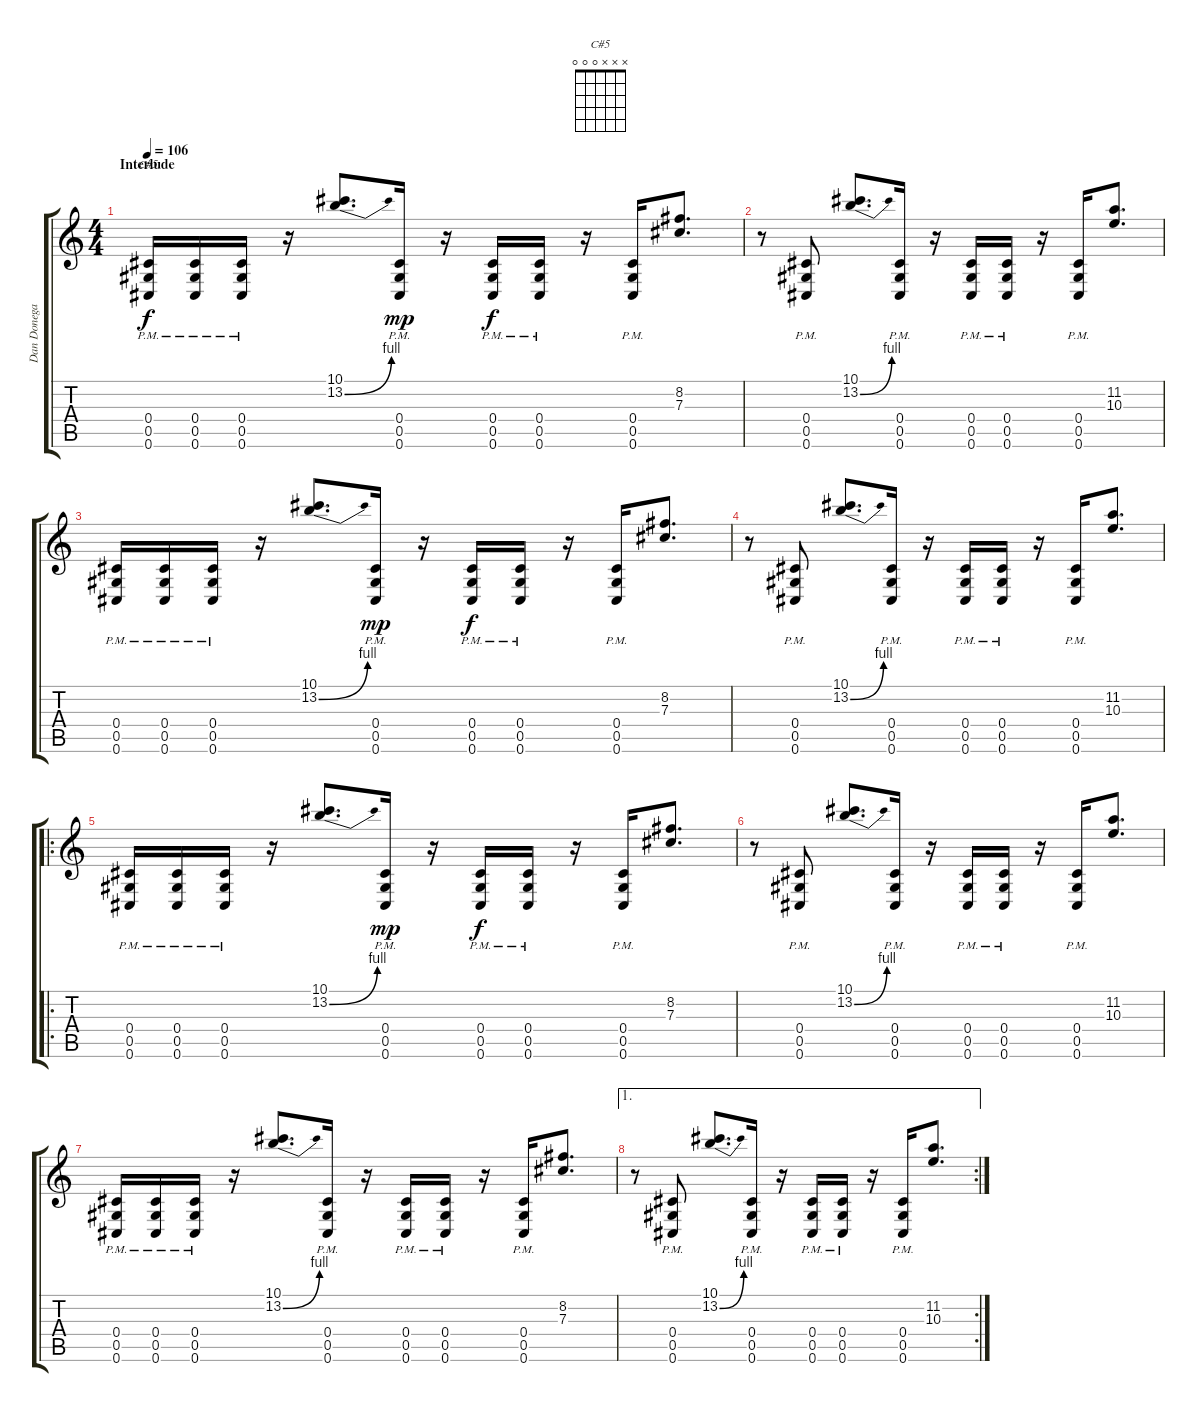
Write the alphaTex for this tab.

\track ("Dan Donegan" "Dan Donega") {instrument distortionguitar}
\staff {score tabs}
\tuning (Eb4 Bb3 Gb3 Db3 Ab2 Db2) {hide}
\chord ("C#5" x x x 0 0 0)
\ts (4 4)
\section ("" "Interlude")
\tempo 106
\clef g2
\ks c
(0.4{pm} 0.5{pm} 0.6{pm}).16{ch "C#5" dy f} (0.4{pm} 0.5{pm} 0.6{pm}).16 (0.4{pm} 0.5{pm} 0.6{pm}).16 r.16 (10.1 13.2{be (bend 0 0 60 4)}).8{d} (0.4{pm} 0.5{pm} 0.6{pm}).16{dy mp} r.16 (0.4{pm} 0.5{pm} 0.6{pm}).16{dy f} (0.4{pm} 0.5{pm} 0.6{pm}).16 r.16 (0.4{pm} 0.5{pm} 0.6{pm}).16 (8.2 7.3).8{d} |
r.8 (0.4{pm} 0.5{pm} 0.6{pm}).8 (10.1 13.2{be (bend 0 0 60 4)}).8{d} (0.4{pm} 0.5{pm} 0.6{pm}).16 r.16 (0.4{pm} 0.5{pm} 0.6{pm}).16 (0.4{pm} 0.5{pm} 0.6{pm}).16 r.16 (0.4{pm} 0.5{pm} 0.6{pm}).16 (11.2 10.3).8{d} |
(0.4{pm} 0.5{pm} 0.6{pm}).16 (0.4{pm} 0.5{pm} 0.6{pm}).16 (0.4{pm} 0.5{pm} 0.6{pm}).16 r.16 (10.1 13.2{be (bend 0 0 60 4)}).8{d} (0.4{pm} 0.5{pm} 0.6{pm}).16{dy mp} r.16 (0.4{pm} 0.5{pm} 0.6{pm}).16{dy f} (0.4{pm} 0.5{pm} 0.6{pm}).16 r.16 (0.4{pm} 0.5{pm} 0.6{pm}).16 (8.2 7.3).8{d} |
r.8 (0.4{pm} 0.5{pm} 0.6{pm}).8 (10.1 13.2{be (bend 0 0 60 4)}).8{d} (0.4{pm} 0.5{pm} 0.6{pm}).16 r.16 (0.4{pm} 0.5{pm} 0.6{pm}).16 (0.4{pm} 0.5{pm} 0.6{pm}).16 r.16 (0.4{pm} 0.5{pm} 0.6{pm}).16 (11.2 10.3).8{d} |
\ro
(0.4{pm} 0.5{pm} 0.6{pm}).16 (0.4{pm} 0.5{pm} 0.6{pm}).16 (0.4{pm} 0.5{pm} 0.6{pm}).16 r.16 (10.1 13.2{be (bend 0 0 60 4)}).8{d} (0.4{pm} 0.5{pm} 0.6{pm}).16{dy mp} r.16 (0.4{pm} 0.5{pm} 0.6{pm}).16{dy f} (0.4{pm} 0.5{pm} 0.6{pm}).16 r.16 (0.4{pm} 0.5{pm} 0.6{pm}).16 (8.2 7.3).8{d} |
r.8 (0.4{pm} 0.5{pm} 0.6{pm}).8 (10.1 13.2{be (bend 0 0 60 4)}).8{d} (0.4{pm} 0.5{pm} 0.6{pm}).16 r.16 (0.4{pm} 0.5{pm} 0.6{pm}).16 (0.4{pm} 0.5{pm} 0.6{pm}).16 r.16 (0.4{pm} 0.5{pm} 0.6{pm}).16 (11.2 10.3).8{d} |
(0.4{pm} 0.5{pm} 0.6{pm}).16 (0.4{pm} 0.5{pm} 0.6{pm}).16 (0.4{pm} 0.5{pm} 0.6{pm}).16 r.16 (10.1 13.2{be (bend 0 0 60 4)}).8{d} (0.4{pm} 0.5{pm} 0.6{pm}).16 r.16 (0.4{pm} 0.5{pm} 0.6{pm}).16 (0.4{pm} 0.5{pm} 0.6{pm}).16 r.16 (0.4{pm} 0.5{pm} 0.6{pm}).16 (8.2 7.3).8{d} |
\ae 1
\rc 2
r.8 (0.4{pm} 0.5{pm} 0.6{pm}).8 (10.1 13.2{be (bend 0 0 60 4)}).8{d} (0.4{pm} 0.5{pm} 0.6{pm}).16 r.16 (0.4{pm} 0.5{pm} 0.6{pm}).16 (0.4{pm} 0.5{pm} 0.6{pm}).16 r.16 (0.4{pm} 0.5{pm} 0.6{pm}).16 (11.2 10.3).8{d}
